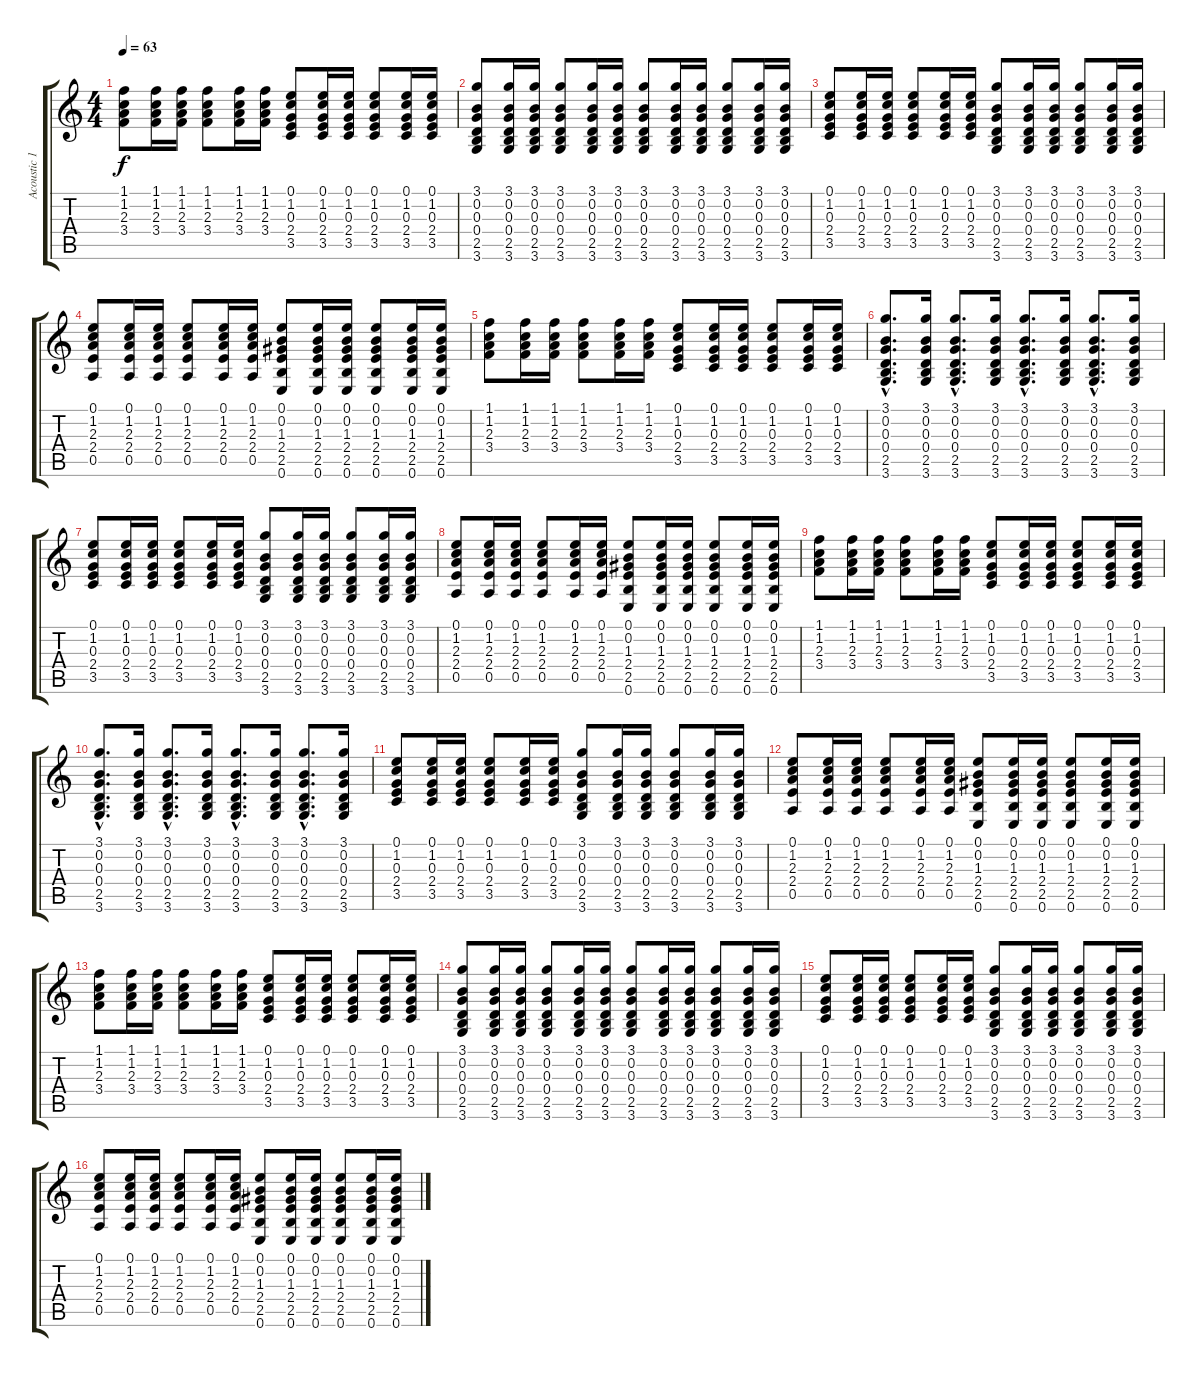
\track ("Acoustic 1" "Acoustic 1") {instrument acousticguitarsteel}
\staff {score tabs}
\tuning (E4 B3 G3 D3 A2 E2) {hide}
\ts (4 4)
\tempo 63
\clef g2
\ks c
(1.1 1.2 2.3 3.4).8{dy f} (1.1 1.2 2.3 3.4).16 (1.1 1.2 2.3 3.4).16 (1.1 1.2 2.3 3.4).8 (1.1 1.2 2.3 3.4).16 (1.1 1.2 2.3 3.4).16 (0.1 1.2 0.3 2.4 3.5).8 (0.1 1.2 0.3 2.4 3.5).16 (0.1 1.2 0.3 2.4 3.5).16 (0.1 1.2 0.3 2.4 3.5).8 (0.1 1.2 0.3 2.4 3.5).16 (0.1 1.2 0.3 2.4 3.5).16 |
(3.1 0.2 0.3 0.4 2.5 3.6).8 (3.1 0.2 0.3 0.4 2.5 3.6).16 (3.1 0.2 0.3 0.4 2.5 3.6).16 (3.1 0.2 0.3 0.4 2.5 3.6).8 (3.1 0.2 0.3 0.4 2.5 3.6).16 (3.1 0.2 0.3 0.4 2.5 3.6).16 (3.1 0.2 0.3 0.4 2.5 3.6).8 (3.1 0.2 0.3 0.4 2.5 3.6).16 (3.1 0.2 0.3 0.4 2.5 3.6).16 (3.1 0.2 0.3 0.4 2.5 3.6).8 (3.1 0.2 0.3 0.4 2.5 3.6).16 (3.1 0.2 0.3 0.4 2.5 3.6).16 |
(0.1 1.2 0.3 2.4 3.5).8 (0.1 1.2 0.3 2.4 3.5).16 (0.1 1.2 0.3 2.4 3.5).16 (0.1 1.2 0.3 2.4 3.5).8 (0.1 1.2 0.3 2.4 3.5).16 (0.1 1.2 0.3 2.4 3.5).16 (3.1 0.2 0.3 0.4 2.5 3.6).8 (3.1 0.2 0.3 0.4 2.5 3.6).16 (3.1 0.2 0.3 0.4 2.5 3.6).16 (3.1 0.2 0.3 0.4 2.5 3.6).8 (3.1 0.2 0.3 0.4 2.5 3.6).16 (3.1 0.2 0.3 0.4 2.5 3.6).16 |
(0.1 1.2 2.3 2.4 0.5).8 (0.1 1.2 2.3 2.4 0.5).16 (0.1 1.2 2.3 2.4 0.5).16 (0.1 1.2 2.3 2.4 0.5).8 (0.1 1.2 2.3 2.4 0.5).16 (0.1 1.2 2.3 2.4 0.5).16 (0.1 0.2 1.3 2.4 2.5 0.6).8 (0.1 0.2 1.3 2.4 2.5 0.6).16 (0.1 0.2 1.3 2.4 2.5 0.6).16 (0.1 0.2 1.3 2.4 2.5 0.6).8 (0.1 0.2 1.3 2.4 2.5 0.6).16 (0.1 0.2 1.3 2.4 2.5 0.6).16 |
(1.1 1.2 2.3 3.4).8 (1.1 1.2 2.3 3.4).16 (1.1 1.2 2.3 3.4).16 (1.1 1.2 2.3 3.4).8 (1.1 1.2 2.3 3.4).16 (1.1 1.2 2.3 3.4).16 (0.1 1.2 0.3 2.4 3.5).8 (0.1 1.2 0.3 2.4 3.5).16 (0.1 1.2 0.3 2.4 3.5).16 (0.1 1.2 0.3 2.4 3.5).8 (0.1 1.2 0.3 2.4 3.5).16 (0.1 1.2 0.3 2.4 3.5).16 |
(3.1{hac} 0.2{hac} 0.3{hac} 0.4{hac} 2.5{hac} 3.6{hac}).8{d} (3.1 0.2 0.3 0.4 2.5 3.6).16 (3.1{hac} 0.2{hac} 0.3{hac} 0.4{hac} 2.5{hac} 3.6{hac}).8{d} (3.1 0.2 0.3 0.4 2.5 3.6).16 (3.1{hac} 0.2{hac} 0.3{hac} 0.4{hac} 2.5{hac} 3.6{hac}).8{d} (3.1 0.2 0.3 0.4 2.5 3.6).16 (3.1{hac} 0.2{hac} 0.3{hac} 0.4{hac} 2.5{hac} 3.6{hac}).8{d} (3.1 0.2 0.3 0.4 2.5 3.6).16 |
(0.1 1.2 0.3 2.4 3.5).8 (0.1 1.2 0.3 2.4 3.5).16 (0.1 1.2 0.3 2.4 3.5).16 (0.1 1.2 0.3 2.4 3.5).8 (0.1 1.2 0.3 2.4 3.5).16 (0.1 1.2 0.3 2.4 3.5).16 (3.1 0.2 0.3 0.4 2.5 3.6).8 (3.1 0.2 0.3 0.4 2.5 3.6).16 (3.1 0.2 0.3 0.4 2.5 3.6).16 (3.1 0.2 0.3 0.4 2.5 3.6).8 (3.1 0.2 0.3 0.4 2.5 3.6).16 (3.1 0.2 0.3 0.4 2.5 3.6).16 |
(0.1 1.2 2.3 2.4 0.5).8 (0.1 1.2 2.3 2.4 0.5).16 (0.1 1.2 2.3 2.4 0.5).16 (0.1 1.2 2.3 2.4 0.5).8 (0.1 1.2 2.3 2.4 0.5).16 (0.1 1.2 2.3 2.4 0.5).16 (0.1 0.2 1.3 2.4 2.5 0.6).8 (0.1 0.2 1.3 2.4 2.5 0.6).16 (0.1 0.2 1.3 2.4 2.5 0.6).16 (0.1 0.2 1.3 2.4 2.5 0.6).8 (0.1 0.2 1.3 2.4 2.5 0.6).16 (0.1 0.2 1.3 2.4 2.5 0.6).16 |
(1.1 1.2 2.3 3.4).8 (1.1 1.2 2.3 3.4).16 (1.1 1.2 2.3 3.4).16 (1.1 1.2 2.3 3.4).8 (1.1 1.2 2.3 3.4).16 (1.1 1.2 2.3 3.4).16 (0.1 1.2 0.3 2.4 3.5).8 (0.1 1.2 0.3 2.4 3.5).16 (0.1 1.2 0.3 2.4 3.5).16 (0.1 1.2 0.3 2.4 3.5).8 (0.1 1.2 0.3 2.4 3.5).16 (0.1 1.2 0.3 2.4 3.5).16 |
(3.1{hac} 0.2{hac} 0.3{hac} 0.4{hac} 2.5{hac} 3.6{hac}).8{d} (3.1 0.2 0.3 0.4 2.5 3.6).16 (3.1{hac} 0.2{hac} 0.3{hac} 0.4{hac} 2.5{hac} 3.6{hac}).8{d} (3.1 0.2 0.3 0.4 2.5 3.6).16 (3.1{hac} 0.2{hac} 0.3{hac} 0.4{hac} 2.5{hac} 3.6{hac}).8{d} (3.1 0.2 0.3 0.4 2.5 3.6).16 (3.1{hac} 0.2{hac} 0.3{hac} 0.4{hac} 2.5{hac} 3.6{hac}).8{d} (3.1 0.2 0.3 0.4 2.5 3.6).16 |
(0.1 1.2 0.3 2.4 3.5).8 (0.1 1.2 0.3 2.4 3.5).16 (0.1 1.2 0.3 2.4 3.5).16 (0.1 1.2 0.3 2.4 3.5).8 (0.1 1.2 0.3 2.4 3.5).16 (0.1 1.2 0.3 2.4 3.5).16 (3.1 0.2 0.3 0.4 2.5 3.6).8 (3.1 0.2 0.3 0.4 2.5 3.6).16 (3.1 0.2 0.3 0.4 2.5 3.6).16 (3.1 0.2 0.3 0.4 2.5 3.6).8 (3.1 0.2 0.3 0.4 2.5 3.6).16 (3.1 0.2 0.3 0.4 2.5 3.6).16 |
(0.1 1.2 2.3 2.4 0.5).8 (0.1 1.2 2.3 2.4 0.5).16 (0.1 1.2 2.3 2.4 0.5).16 (0.1 1.2 2.3 2.4 0.5).8 (0.1 1.2 2.3 2.4 0.5).16 (0.1 1.2 2.3 2.4 0.5).16 (0.1 0.2 1.3 2.4 2.5 0.6).8 (0.1 0.2 1.3 2.4 2.5 0.6).16 (0.1 0.2 1.3 2.4 2.5 0.6).16 (0.1 0.2 1.3 2.4 2.5 0.6).8 (0.1 0.2 1.3 2.4 2.5 0.6).16 (0.1 0.2 1.3 2.4 2.5 0.6).16 |
(1.1 1.2 2.3 3.4).8 (1.1 1.2 2.3 3.4).16 (1.1 1.2 2.3 3.4).16 (1.1 1.2 2.3 3.4).8 (1.1 1.2 2.3 3.4).16 (1.1 1.2 2.3 3.4).16 (0.1 1.2 0.3 2.4 3.5).8 (0.1 1.2 0.3 2.4 3.5).16 (0.1 1.2 0.3 2.4 3.5).16 (0.1 1.2 0.3 2.4 3.5).8 (0.1 1.2 0.3 2.4 3.5).16 (0.1 1.2 0.3 2.4 3.5).16 |
(3.1 0.2 0.3 0.4 2.5 3.6).8 (3.1 0.2 0.3 0.4 2.5 3.6).16 (3.1 0.2 0.3 0.4 2.5 3.6).16 (3.1 0.2 0.3 0.4 2.5 3.6).8 (3.1 0.2 0.3 0.4 2.5 3.6).16 (3.1 0.2 0.3 0.4 2.5 3.6).16 (3.1 0.2 0.3 0.4 2.5 3.6).8 (3.1 0.2 0.3 0.4 2.5 3.6).16 (3.1 0.2 0.3 0.4 2.5 3.6).16 (3.1 0.2 0.3 0.4 2.5 3.6).8 (3.1 0.2 0.3 0.4 2.5 3.6).16 (3.1 0.2 0.3 0.4 2.5 3.6).16 |
(0.1 1.2 0.3 2.4 3.5).8 (0.1 1.2 0.3 2.4 3.5).16 (0.1 1.2 0.3 2.4 3.5).16 (0.1 1.2 0.3 2.4 3.5).8 (0.1 1.2 0.3 2.4 3.5).16 (0.1 1.2 0.3 2.4 3.5).16 (3.1 0.2 0.3 0.4 2.5 3.6).8 (3.1 0.2 0.3 0.4 2.5 3.6).16 (3.1 0.2 0.3 0.4 2.5 3.6).16 (3.1 0.2 0.3 0.4 2.5 3.6).8 (3.1 0.2 0.3 0.4 2.5 3.6).16 (3.1 0.2 0.3 0.4 2.5 3.6).16 |
(0.1 1.2 2.3 2.4 0.5).8 (0.1 1.2 2.3 2.4 0.5).16 (0.1 1.2 2.3 2.4 0.5).16 (0.1 1.2 2.3 2.4 0.5).8 (0.1 1.2 2.3 2.4 0.5).16 (0.1 1.2 2.3 2.4 0.5).16 (0.1 0.2 1.3 2.4 2.5 0.6).8 (0.1 0.2 1.3 2.4 2.5 0.6).16 (0.1 0.2 1.3 2.4 2.5 0.6).16 (0.1 0.2 1.3 2.4 2.5 0.6).8 (0.1 0.2 1.3 2.4 2.5 0.6).16 (0.1 0.2 1.3 2.4 2.5 0.6).16
